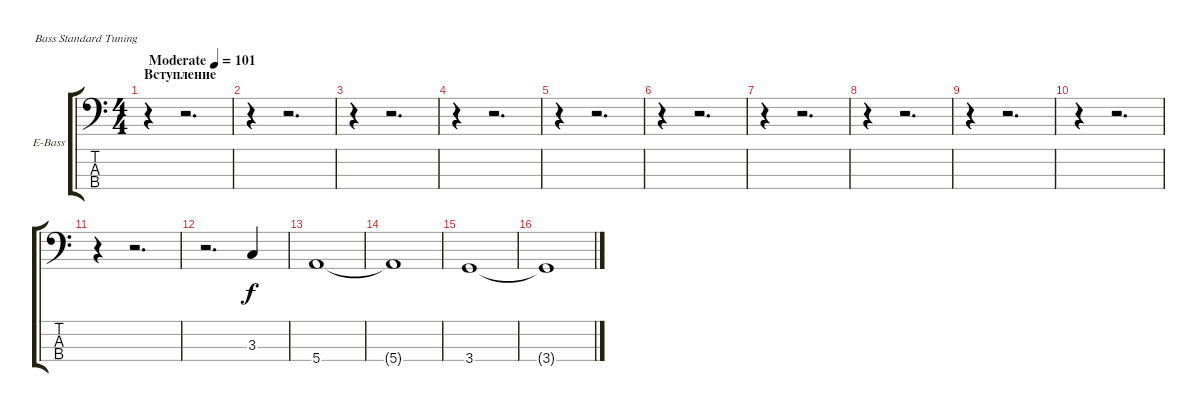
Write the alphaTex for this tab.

\bracketExtendMode groupsimilarinstruments
\firstSystemTrackNameOrientation horizontal
\otherSystemsTrackNameOrientation horizontal
\track ("басс" "E-Bass") {instrument electricbassfinger}
\staff {score tabs}
\tuning (G2 D2 A1 E1)
\ts (4 4)
\beaming (8 2 2 2 2)
\section ("" "Вступление")
\tempo (101 "Moderate")
\clef f4
\ks c
r.4{dy f instrument electricbassfinger} r.2{d} |
r.4 r.2{d} |
r.4 r.2{d} |
r.4 r.2{d} |
r.4 r.2{d} |
r.4 r.2{d} |
r.4 r.2{d} |
r.4 r.2{d} |
r.4 r.2{d} |
r.4 r.2{d} |
r.4 r.2{d} |
r.2{d} 3.3.4 |
5.4.1 |
5.4{t}.1 |
3.4.1 |
3.4{t}.1
